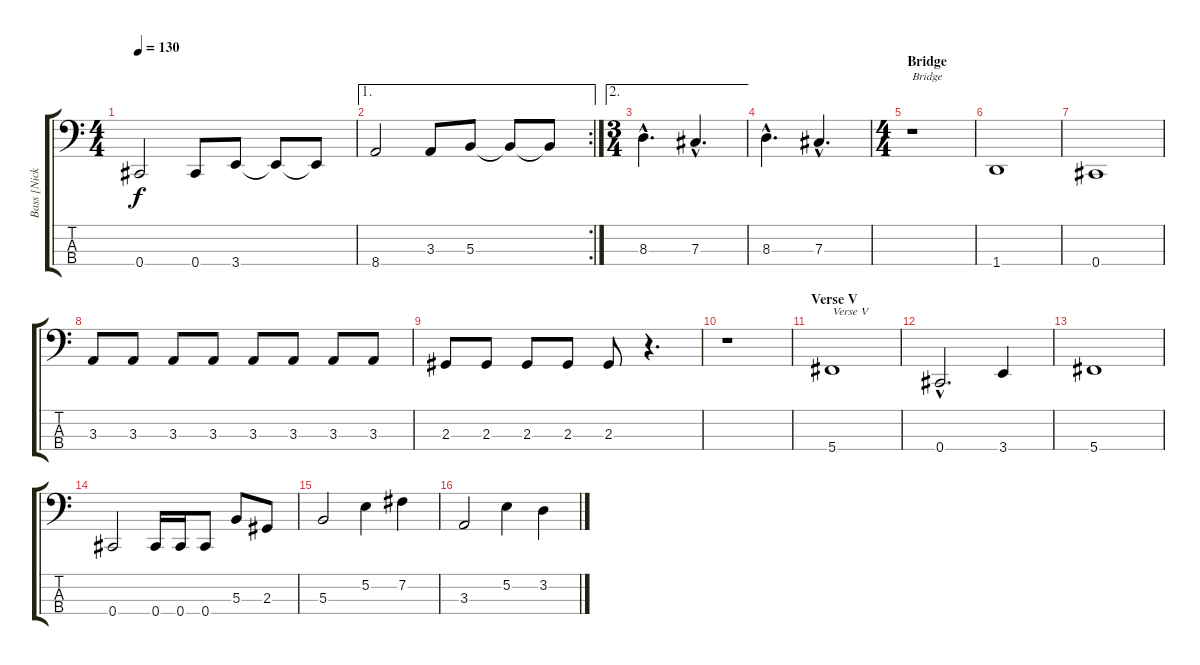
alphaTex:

\track ("Bass [Nicklasson]" "Bass [Nick") {instrument electricbasspick}
\staff {score tabs}
\tuning (E2 B1 Gb1 Db1) {hide}
\ts (4 4)
\tempo 130
\clef f4
\ks c
0.4.2{dy f} 0.4.8 3.4.8 3.4{t}.8 3.4{t}.8 |
\ae 1
\rc 2
8.4.2 3.3.8 5.3.8 5.3{t}.8 5.3{t}.8 |
\ae 2
\ts (3 4)
8.3{hac}.4{d} 7.3{hac}.4{d} |
8.3{hac}.4{d} 7.3{hac}.4{d} |
\ts (4 4)
\section ("" "Bridge")
r.1{txt "Bridge"} |
1.4.1 |
0.4.1 |
3.3.8 3.3.8 3.3.8 3.3.8 3.3.8 3.3.8 3.3.8 3.3.8 |
2.3.8 2.3.8 2.3.8 2.3.8 2.3.8 r.4{d} |
r.1 |
\section ("" "Verse V")
5.4.1{txt "Verse V"} |
0.4{hac}.2{d} 3.4.4 |
5.4.1 |
0.4.2 0.4.16 0.4.16 0.4.8 5.3.8 2.3.8 |
5.3.2 5.2.4 7.2.4 |
3.3.2 5.2.4 3.2.4
